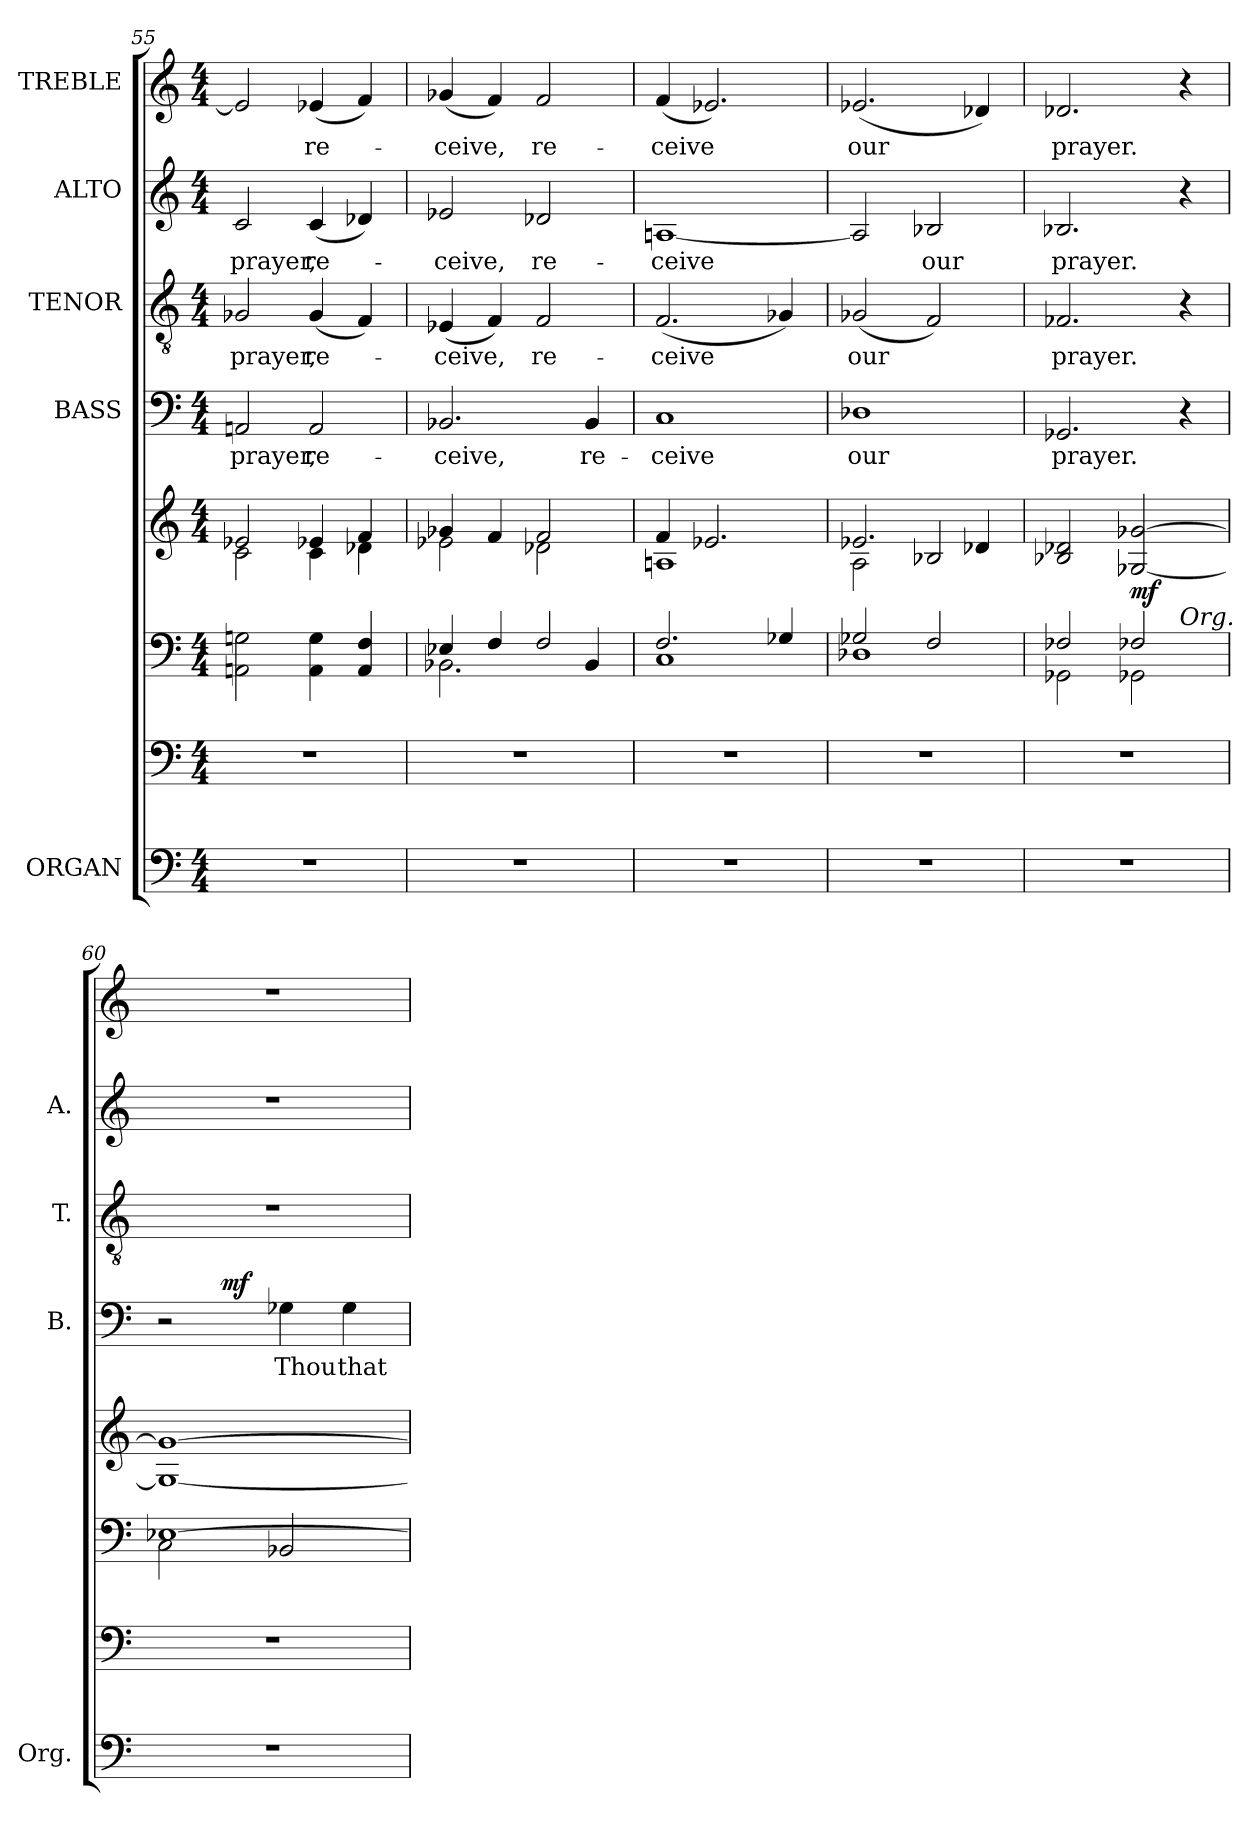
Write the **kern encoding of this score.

**kern	**kern	**kern	**kern	**dynam	**kern	**text	**dynam	**kern	**text	**kern	**text	**kern	**text
*part5	*part5	*part5	*part5	*part5	*part4	*part4	*part4	*part3	*part3	*part2	*part2	*part1	*part1
*staff8	*staff7	*staff6	*staff5	*staff5/6/7/8	*staff4	*staff4	*staff4	*staff3	*staff3	*staff2	*staff2	*staff1	*staff1
*I"ORGAN	*	*	*	*	*I"BASS	*	*	*I"TENOR	*	*I"ALTO	*	*I"TREBLE	*
*I'Org.	*	*	*	*	*I'B.	*	*	*I'T.	*	*I'A.	*	*	*
*clefF4	*clefF4	*clefF4	*clefG2	*	*clefF4	*	*	*clefGv2	*	*clefG2	*	*clefG2	*
*	*	*	*	*	*	*	*	*ITrd7c12	*	*	*	*	*
*k[]	*k[]	*k[]	*k[]	*	*k[]	*	*	*k[]	*	*k[]	*	*k[]	*
*C:	*C:	*C:	*C:	*	*C:	*	*	*C:	*	*C:	*	*C:	*
*M4/4	*M4/4	*M4/4	*M4/4	*	*M4/4	*	*	*M4/4	*	*M4/4	*	*M4/4	*
=55	=55	=55	=55	=55	=55	=55	=55	=55	=55	=55	=55	=55	=55
*	*	*^	*^	*	*	*	*	*	*	*	*	*	*
!	!	!	!	!	!	!	!	!LO:LY:b:color=#000000	!	!	!	!	!	!	!
!	!	!	!	!	!	!	!	!	!	!	!LO:LY:b:color=#000000	!	!	!	!
!	!	!	!	!	!	!	!	!	!	!	!	!	!LO:LY:b:color=#000000	!	!
1r	1r	2AAni\ 2Gni	2ryy	2e-i/	2ci\	.	2AAni/	prayer,	.	2GG-Xi/	prayer,	2ci/	prayer,	2e-i/]	.
!	!	!	!	!	!	!	!	!LO:LY:b:color=#000000	!	!	!	!	!	!	!
!	!	!	!	!	!	!	!	!	!	!	!LO:LY:b:color=#000000	!	!	!	!
!	!	!	!	!	!	!	!	!	!	!	!	!	!LO:LY:b:color=#000000	!	!
!	!	!	!	!	!	!	!	!	!	!	!	!	!	!	!LO:LY:b:color=#000000
.	.	4AAi\ 4Gi	2ryy	4e-Xi/	4ci\	.	2AAi/	re-	.	(4GG-i/	re-	(4ci/	re-	(4e-Xi/	re-
.	.	4AAi/ 4Fi	.	4fi/	4d-Xi\	.	.	.	.	4FFi/)	.	4d-Xi/)	.	4fi/)	.
=56	=56	=56	=56	=56	=56	=56	=56	=56	=56	=56	=56	=56	=56	=56	=56
!	!	!	!	!	!	!	!	!LO:LY:b:color=#000000	!	!	!	!	!	!	!
!	!	!	!	!	!	!	!	!	!	!	!LO:LY:b:color=#000000	!	!	!	!
!	!	!	!	!	!	!	!	!	!	!	!	!	!LO:LY:b:color=#000000	!	!
!	!	!	!	!	!	!	!	!	!	!	!	!	!	!	!LO:LY:b:color=#000000
1r	1r	4E-Xi/	2.BB-i\	4g-Xi/	2e-Xi\	.	2.BB-i/	-ceive,	.	(4EE-Xi/	-ceive,	2e-Xi/	-ceive,	(4g-Xi/	-ceive,
.	.	4Fi/	.	4fi/	.	.	.	.	.	4FFi/)	.	.	.	4fi/)	.
!	!	!	!	!	!	!	!	!	!	!	!LO:LY:b:color=#000000	!	!	!	!
!	!	!	!	!	!	!	!	!	!	!	!	!	!LO:LY:b:color=#000000	!	!
!	!	!	!	!	!	!	!	!	!	!	!	!	!	!	!LO:LY:b:color=#000000
.	.	2Fi/	.	2fi/	2d-Xi\	.	.	.	.	2FFi/	re-	2d-Xi/	re-	2fi/	re-
!	!	!	!	!	!	!	!	!LO:LY:b:color=#000000	!	!	!	!	!	!	!
.	.	.	4BB-i/	.	.	.	4BB-i/	re-	.	.	.	.	.	.	.
!!LO:PB:g=z
=57	=57	=57	=57	=57	=57	=57	=57	=57	=57	=57	=57	=57	=57	=57	=57
!	!	!	!	!	!	!	!	!LO:LY:b:color=#000000	!	!	!	!	!	!	!
!	!	!	!	!	!	!	!	!	!	!	!LO:LY:b:color=#000000	!	!	!	!
!	!	!	!	!	!	!	!	!	!	!	!	!	!LO:LY:b:color=#000000	!	!
!	!	!	!	!	!	!	!	!	!	!	!	!	!	!	!LO:LY:b:color=#000000
1r	1r	2.Fi/	1Ci	4fi/	1Ani	.	1Ci	-ceive	.	(2.FFi/	-ceive	[1Ani	-ceive	(4fi/	-ceive
.	.	.	.	2.e-Xi/	.	.	.	.	.	.	.	.	.	2.e-Xi/)	.
.	.	4G-Xi/	.	.	.	.	.	.	.	4GG-Xi/)	.	.	.	.	.
=58	=58	=58	=58	=58	=58	=58	=58	=58	=58	=58	=58	=58	=58	=58	=58
!	!	!	!	!	!	!	!	!LO:LY:b:color=#000000	!	!	!	!	!	!	!
!	!	!	!	!	!	!	!	!	!	!	!LO:LY:b:color=#000000	!	!	!	!
!	!	!	!	!	!	!	!	!	!	!	!	!	!	!	!LO:LY:b:color=#000000
1r	1r	2G-Xi/	1D-Xi	2.e-Xi/	2Ai\	.	1D-Xi	our	.	(2GG-Xi/	our	2Ai/]	.	(2.e-Xi/	our
!	!	!	!	!	!	!	!	!	!	!	!	!	!LO:LY:b:color=#000000	!	!
.	.	2Fi/	.	.	2B-i/	.	.	.	.	2FFi/)	.	2B-i/	our	.	.
.	.	.	.	4d-Xi/	.	.	.	.	.	.	.	.	.	4d-Xi/)	.
*	*	*	*	*v	*v	*	*	*	*	*	*	*	*	*	*
=59	=59	=59	=59	=59	=59	=59	=59	=59	=59	=59	=59	=59	=59	=59
!	!	!	!	!	!	!	!LO:LY:b:color=#000000	!	!	!	!	!	!	!
!	!	!	!	!	!	!	!	!	!	!LO:LY:b:color=#000000	!	!	!	!
!	!	!	!	!	!	!	!	!	!	!	!	!LO:LY:b:color=#000000	!	!
!	!	!	!	!	!	!	!	!	!	!	!	!	!	!LO:LY:b:color=#000000
*	*	*	*^	*	*	*	*	*	*	*	*	*	*	*
1r	1r	2F-Xi/	2GG-Xi\	2.ryy	2B-i/ 2d-Xi	.	2.GG-Xi/	prayer.	.	2.FF-Xi/	prayer.	2.B-i/	prayer.	2.d-Xi/	prayer.
.	.	2F-Xi/	2GG-Xi\	.	[2G-Xi/ [2g-Xi	mf	.	.	.	.	.	.	.	.	.
!	!	!	!	!LO:TX:a:i:t=Org.	!	!	!	!	!	!	!	!	!	!	!
.	.	.	.	4ryy	.	.	4r	.	.	4r	.	4r	.	4r	.
*	*	*	*v	*v	*	*	*	*	*	*	*	*	*	*	*
=60	=60	=60	=60	=60	=60	=60	=60	=60	=60	=60	=60	=60	=60	=60
*	*	*	*	*	*	*^	*	*	*	*	*	*	*	*
1r	1r	[1E-Xi	2Ci\	1G-i_ 1g-i_	.	2r	8ryy	.	.	1r	.	1r	.	1r	.
.	.	.	.	.	.	.	32ryy	.	.	.	.	.	.	.	.
.	.	.	.	.	.	.	64ryy	.	.	.	.	.	.	.	.
.	.	.	.	.	.	.	128ryy	.	.	.	.	.	.	.	.
.	.	.	.	.	.	.	512.ryy	.	.	.	.	.	.	.	.
.	.	.	.	.	.	.	2ryy	.	mf	.	.	.	.	.	.
!	!	!	!	!	!	!	!	!LO:LY:b:color=#000000	!	!	!	!	!	!	!
.	.	.	2BB-i/	.	.	4G-Xi\	.	Thou	.	.	.	.	.	.	.
.	.	.	.	.	.	.	4ryy	.	.	.	.	.	.	.	.
!	!	!	!	!	!	!	!	!LO:LY:b:color=#000000	!	!	!	!	!	!	!
.	.	.	.	.	.	4G-i\	.	that	.	.	.	.	.	.	.
.	.	.	.	.	.	.	16ryy	.	.	.	.	.	.	.	.
.	.	.	.	.	.	.	256ryy	.	.	.	.	.	.	.	.
.	.	.	.	.	.	.	1024ryy	.	.	.	.	.	.	.	.
*	*	*v	*v	*	*	*v	*v	*	*	*	*	*	*	*	*
=	=	=	=	=	=	=	=	=	=	=	=	=	=
*-	*-	*-	*-	*-	*-	*-	*-	*-	*-	*-	*-	*-	*-
